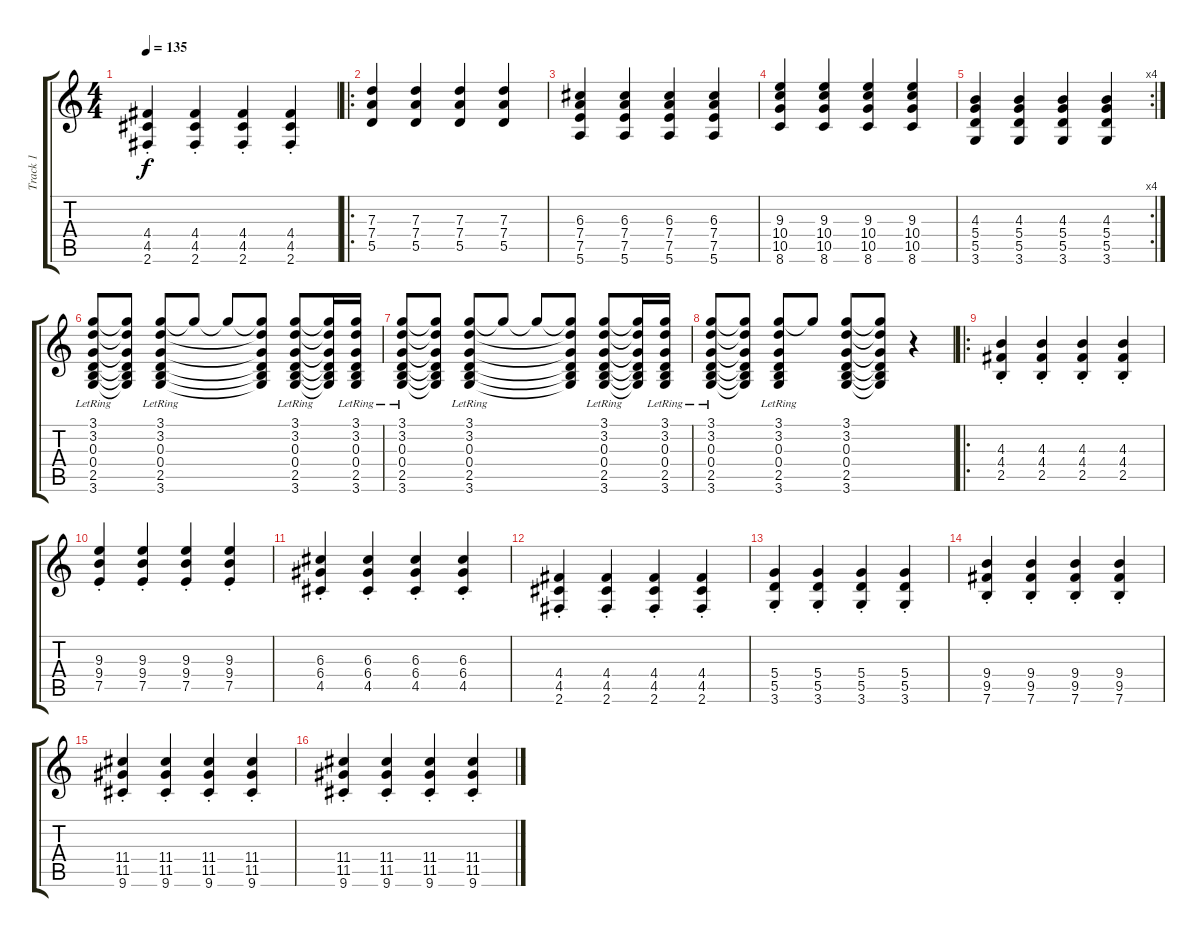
\track ("Track 1" "Track 1") {instrument acousticguitarsteel}
\staff {score tabs}
\tuning (E4 B3 G3 D3 A2 E2) {hide}
\ts (4 4)
\tempo 135
\clef g2
\ks c
(4.4{st} 4.5{st} 2.6{st}).4{dy f} (4.4{st} 4.5{st} 2.6{st}).4 (4.4{st} 4.5{st} 2.6{st}).4 (4.4{st} 4.5{st} 2.6{st}).4 |
\ro
(7.3 7.4 5.5).4 (7.3 7.4 5.5).4 (7.3 7.4 5.5).4 (7.3 7.4 5.5).4 |
(6.3 7.4 7.5 5.6).4 (6.3 7.4 7.5 5.6).4 (6.3 7.4 7.5 5.6).4 (6.3 7.4 7.5 5.6).4 |
(9.3 10.4 10.5 8.6).4 (9.3 10.4 10.5 8.6).4 (9.3 10.4 10.5 8.6).4 (9.3 10.4 10.5 8.6).4 |
\rc 4
(4.3 5.4 5.5 3.6).4 (4.3 5.4 5.5 3.6).4 (4.3 5.4 5.5 3.6).4 (4.3 5.4 5.5 3.6).4 |
(3.1{lr} 3.2{lr} 0.3{lr} 0.4{lr} 2.5{lr} 3.6{lr}).8 (3.1{t} 3.2{t} 0.3{t} 0.4{t} 2.5{t} 3.6{t}).8 (3.1{lr} 3.2{lr} 0.3{lr} 0.4{lr} 2.5{lr} 3.6{lr}).8 3.1{t}.8 3.1{t}.8 (3.1{t} 3.2{t} 0.3{t} 0.4{t} 2.5{t} 3.6{t}).8 (3.1{lr} 3.2{lr} 0.3{lr} 0.4{lr} 2.5{lr} 3.6{lr}).8 (3.1{t} 3.2{t} 0.3{t} 0.4{t} 2.5{t} 3.6{t}).16 (3.1{lr} 3.2{lr} 0.3{lr} 0.4{lr} 2.5{lr} 3.6{lr}).16 |
(3.1{lr} 3.2{lr} 0.3{lr} 0.4{lr} 2.5{lr} 3.6{lr}).8 (3.1{t} 3.2{t} 0.3{t} 0.4{t} 2.5{t} 3.6{t}).8 (3.1{lr} 3.2{lr} 0.3{lr} 0.4{lr} 2.5{lr} 3.6{lr}).8 3.1{t}.8 3.1{t}.8 (3.1{t} 3.2{t} 0.3{t} 0.4{t} 2.5{t} 3.6{t}).8 (3.1{lr} 3.2{lr} 0.3{lr} 0.4{lr} 2.5{lr} 3.6{lr}).8 (3.1{t} 3.2{t} 0.3{t} 0.4{t} 2.5{t} 3.6{t}).16 (3.1{lr} 3.2{lr} 0.3{lr} 0.4{lr} 2.5{lr} 3.6{lr}).16 |
(3.1{lr} 3.2{lr} 0.3{lr} 0.4{lr} 2.5{lr} 3.6{lr}).8 (3.1{t} 3.2{t} 0.3{t} 0.4{t} 2.5{t} 3.6{t}).8 (3.1{lr} 3.2{lr} 0.3{lr} 0.4{lr} 2.5{lr} 3.6{lr}).8 3.1{t}.8 (3.1 3.2 0.3 0.4 2.5 3.6).8 (3.1{t} 3.2{t} 0.3{t} 0.4{t} 2.5{t} 3.6{t}).8 r.4 |
\ro
(4.3{st} 4.4{st} 2.5{st}).4{instrument electricguitarclean} (4.3{st} 4.4{st} 2.5{st}).4 (4.3{st} 4.4{st} 2.5{st}).4 (4.3{st} 4.4{st} 2.5{st}).4 |
(9.3{st} 9.4{st} 7.5{st}).4 (9.3{st} 9.4{st} 7.5{st}).4 (9.3{st} 9.4{st} 7.5{st}).4 (9.3{st} 9.4{st} 7.5{st}).4 |
(6.3{st} 6.4{st} 4.5{st}).4 (6.3{st} 6.4{st} 4.5{st}).4 (6.3{st} 6.4{st} 4.5{st}).4 (6.3{st} 6.4{st} 4.5{st}).4 |
(4.4{st} 4.5{st} 2.6{st}).4 (4.4{st} 4.5{st} 2.6{st}).4 (4.4{st} 4.5{st} 2.6{st}).4 (4.4{st} 4.5{st} 2.6{st}).4 |
(5.4{st} 5.5{st} 3.6{st}).4 (5.4{st} 5.5{st} 3.6{st}).4 (5.4{st} 5.5{st} 3.6{st}).4 (5.4{st} 5.5{st} 3.6{st}).4 |
(9.4{st} 9.5{st} 7.6{st}).4 (9.4{st} 9.5{st} 7.6{st}).4 (9.4{st} 9.5{st} 7.6{st}).4 (9.4{st} 9.5{st} 7.6{st}).4 |
(11.4{st} 11.5{st} 9.6{st}).4 (11.4{st} 11.5{st} 9.6{st}).4 (11.4{st} 11.5{st} 9.6{st}).4 (11.4{st} 11.5{st} 9.6{st}).4 |
(11.4{st} 11.5{st} 9.6{st}).4 (11.4{st} 11.5{st} 9.6{st}).4 (11.4{st} 11.5{st} 9.6{st}).4 (11.4{st} 11.5{st} 9.6{st}).4
